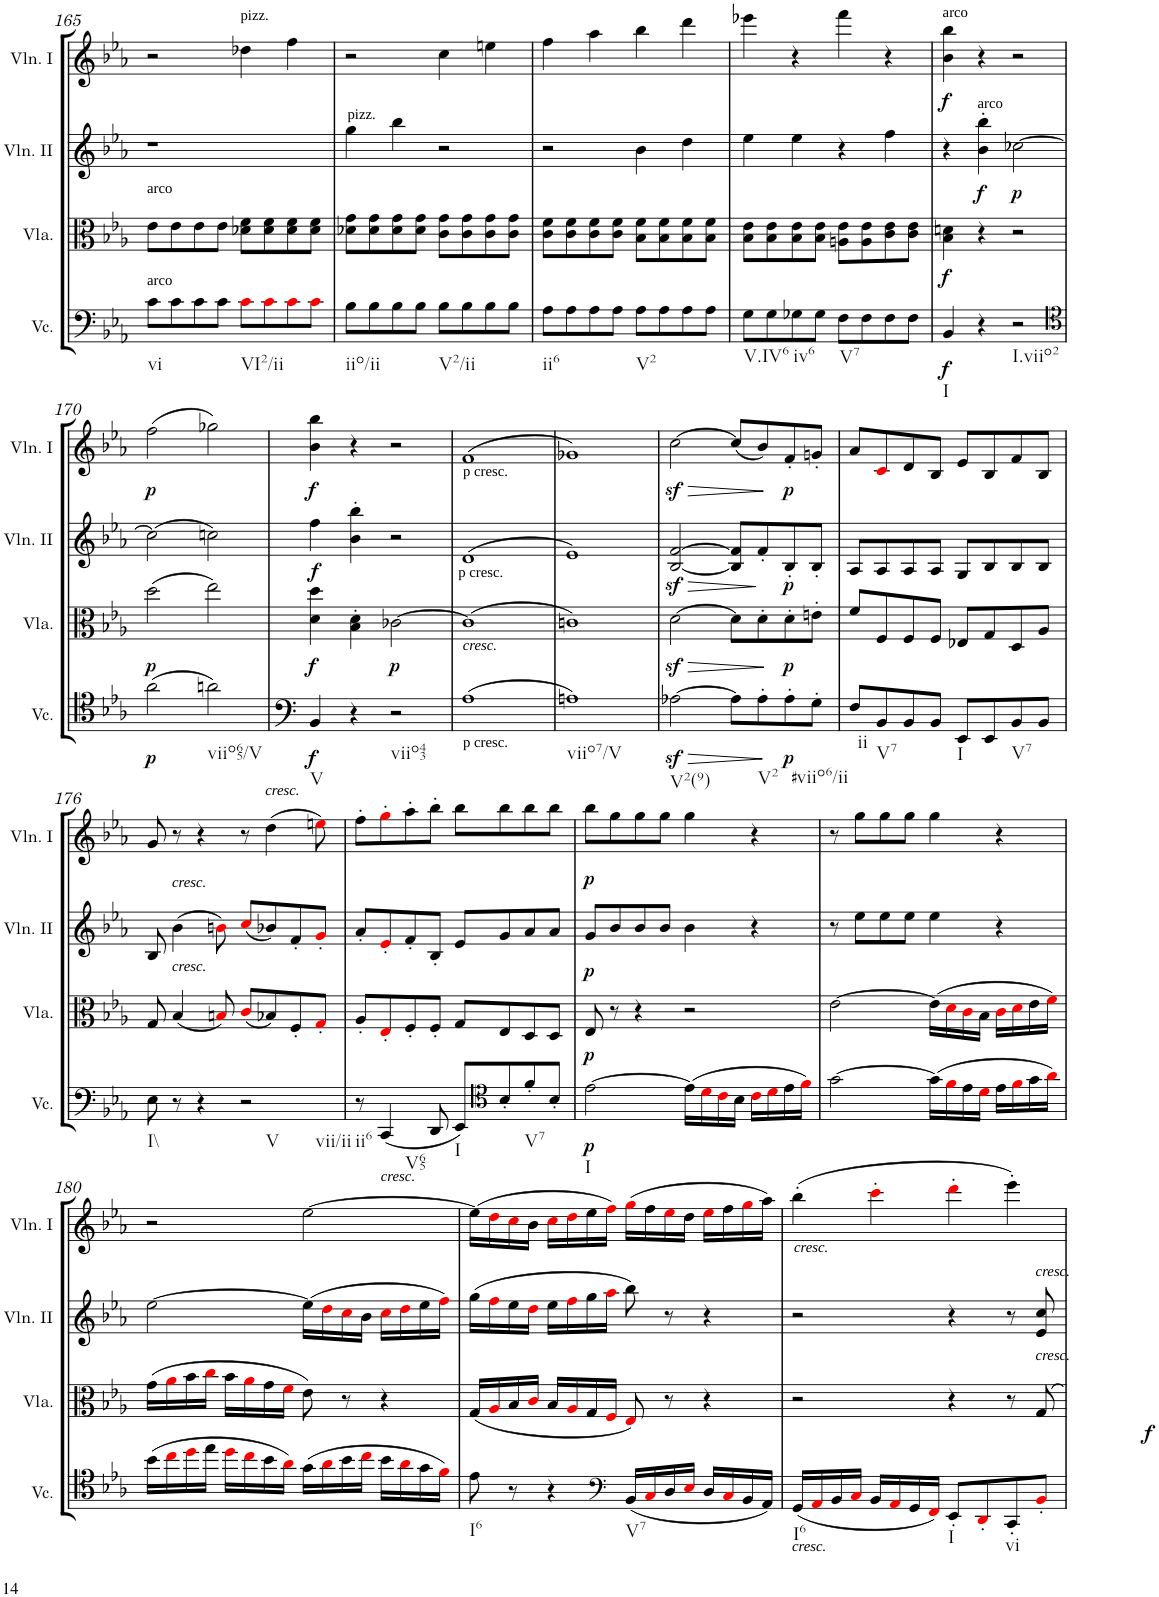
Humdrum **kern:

**kern	**dynam	**kern	**dynam	**kern	**dynam	**kern	**dynam
*part4	*part4	*part3	*part3	*part2	*part2	*part1	*part1
*staff4	*staff4	*staff3	*staff3	*staff2	*staff2	*staff1	*staff1
*I"Violoncello	*	*I"Viola	*	*I"Violin II	*	*I"Violin I	*
*I'Vc.	*	*I'Vla.	*	*I'Vln. II	*	*I'Vln. I	*
!!LO:PB:g=z
*clefF4	*	*clefC3	*	*clefG2	*	*clefG2	*
*k[b-e-a-]	*	*k[b-e-a-]	*	*k[b-e-a-]	*	*k[b-e-a-]	*
*E-:	*	*E-:	*	*E-:	*	*E-:	*
*M4/4	*	*M4/4	*	*M4/4	*	*M4/4	*
*met(c)	*	*met(c)	*	*met(c)	*	*met(c)	*
=165	=165	=165	=165	=165	=165	=165	=165
!	!	!LO:TX:a:t=arco	!	!	!	!	!
!LO:TX:a:t=arco	!	!	!	!	!	!	!
!LO:TX:b:t=vi	!	!	!	!	!	!	!
8c\L	.	8e-\L	.	1r	.	2r	.
8c\	.	8e-\	.	.	.	.	.
8c\	.	8e-\	.	.	.	.	.
8c\J	.	8e-\J	.	.	.	.	.
!	!	!	!	!	!	!LO:TX:a:t=pizz.	!
!LO:TX:b:t=VI2/ii	!	!	!	!	!	!	!
8ci\L	.	8d-X\ 8f\L	.	.	.	4dd-X\	.
8ci\	.	8d-\ 8f\	.	.	.	.	.
8ci\	.	8d-\ 8f\	.	.	.	4ff\	.
8ci\J	.	8d-\ 8f\J	.	.	.	.	.
=166	=166	=166	=166	=166	=166	=166	=166
!	!	!	!	!LO:TX:a:t=pizz.	!	!	!
!LO:TX:b:t=iio/ii	!	!	!	!	!	!	!
8B-\L	.	8d-X\ 8g\L	.	4gg\	.	2r	.
8B-\	.	8d-\ 8g\	.	.	.	.	.
8B-\	.	8d-\ 8g\	.	4bb-\	.	.	.
8B-\J	.	8d-\ 8g\J	.	.	.	.	.
!LO:TX:b:t=V2/ii	!	!	!	!	!	!	!
8B-\L	.	8c\ 8g\L	.	2r	.	4cc\	.
8B-\	.	8c\ 8g\	.	.	.	.	.
8B-\	.	8c\ 8g\	.	.	.	4een\	.
8B-\J	.	8c\ 8g\J	.	.	.	.	.
=167	=167	=167	=167	=167	=167	=167	=167
!LO:TX:b:t=ii6	!	!	!	!	!	!	!
8A-\L	.	8c\ 8f\L	.	2r	.	4ff\	.
8A-\	.	8c\ 8f\	.	.	.	.	.
8A-\	.	8c\ 8f\	.	.	.	4aa-\	.
8A-\J	.	8c\ 8f\J	.	.	.	.	.
!LO:TX:b:t=V2	!	!	!	!	!	!	!
8A-\L	.	8B-\ 8f\L	.	4b-\	.	4bb-\	.
8A-\	.	8B-\ 8f\	.	.	.	.	.
8A-\	.	8B-\ 8f\	.	4dd\	.	4ddd\	.
8A-\J	.	8B-\ 8f\J	.	.	.	.	.
=168	=168	=168	=168	=168	=168	=168	=168
!LO:TX:b:t=V.IV6	!	!	!	!	!	!	!
8G\L	.	8B-\ 8e-\L	.	4ee-\	.	4eee-X\	.
8G\	.	8B-\ 8e-\	.	.	.	.	.
!LO:TX:b:t=iv6	!	!	!	!	!	!	!
8G-X\	.	8B-\ 8e-\	.	4ee-\	.	4r	.
8G-\J	.	8B-\ 8e-\J	.	.	.	.	.
!LO:TX:b:t=V7	!	!	!	!	!	!	!
8F\L	.	8An\ 8e-\L	.	4r	.	4fff\	.
8F\	.	8A\ 8e-\	.	.	.	.	.
8F\	.	8c\ 8e-\	.	4ff\	.	4r	.
8F\J	.	8c\ 8e-\J	.	.	.	.	.
=169	=169	=169	=169	=169	=169	=169	=169
!	!	!	!	!	!	!LO:TX:a:t=arco	!
!LO:TX:b:t=I	!	!	!	!	!	!	!
!	!LO:DY:b	!	!LO:DY:b	!	!	!	!LO:DY:b
4BB-/	f	4B-\ 4dn\	f	4r	.	4b-\ 4bb-\	f
!	!	!	!	!LO:TX:a:t=arco	!	!	!
!	!	!	!	!	!LO:DY:b	!	!
4r	.	4r	.	4b-\' 4bb-\'	f	4r	.
!LO:TX:b:t=I.viio2	!	!	!	!	!	!	!
!	!	!	!	!	!LO:DY:b	!	!
2r	.	2r	.	[2cc-X\	p	2r	.
!!LO:LB:g=z
=170	=170	=170	=170	=170	=170	=170	=170
*clefC4	*	*	*	*	*	*	*
!	!LO:DY:b	!	!LO:DY:b	!	!	!	!LO:DY:b
(2a-\	p	(2dd\	p	(2cc-\]	.	(2ff\	p
!LO:TX:b:t=viio65/V	!	!	!	!	!	!	!
2an\)	.	2ee-\)	.	2ccn\)	.	2gg-X\)	.
=171	=171	=171	=171	=171	=171	=171	=171
!LO:TX:b:t=V	!	!	!	!	!	!	!
!	!LO:DY:b	!	!LO:DY:b	!	!LO:DY:b	!	!LO:DY:b
4BB-/	f	4d\ 4dd\	f	4ff\	f	4b-\ 4bb-\	f
4r	.	4B-\' 4d\'	.	4b-\' 4bb-\'	.	4r	.
!LO:TX:b:t=viio43	!	!	!	!	!	!	!
!	!	!	!LO:DY:b	!	!	!	!
2r	.	[2c-X\	p	2r	.	2r	.
=172	=172	=172	=172	=172	=172	=172	=172
!	!	!	!	!	!	!LO:TX:b:t=p cresc.	!
!	!	!	!	!LO:TX:b:t=p cresc.	!	!	!
!	!	!LO:TX:b:i:t=cresc.	!	!	!	!	!
!LO:TX:b:t=p cresc.	!	!	!	!	!	!	!
(>1A-	.	(1c-]	.	(1d	.	(1f	.
=173	=173	=173	=173	=173	=173	=173	=173
!LO:TX:b:t=viio7/V	!	!	!	!	!	!	!
1An)	.	1cn)	.	1e-)	.	1g-X)	.
=174	=174	=174	=174	=174	=174	=174	=174
!LO:TX:b:t=V2(9)	!	!	!	!	!	!	!
!	!LO:HP:b	!	!LO:HP:b	!	!LO:HP:b	!	!LO:HP:b
[2A-Xz<\	>	[2dz<\	>	[2B-/z< [2f/z<	>	[2ccz<\	>
8A-\L]	.	8d\L]	.	8B-/] 8f/]L	.	(8cc/L]	.
!LO:TX:b:t=V2	!	!	!	!	!	!	!
8A-'\	.	8d'\	.	8f'/	.	8b-/)	.
!	!LO:DY:n=1:b	!	!LO:DY:n=1:b	!	!LO:DY:n=1:b	!	!LO:DY:n=1:b
8A-'\	] p	8d'\	] p	8B-'/	] p	8f'/	] p
!LO:TX:b:t=#viio6/ii	!	!	!	!	!	!	!
8G'\J	.	8en'\J	.	8B-'/J	.	8gn'/J	.
=175	=175	=175	=175	=175	=175	=175	=175
!LO:TX:b:t=ii	!	!	!	!	!	!	!
8F/L	.	8f/L	.	8A-/L	.	8a-/L	.
!LO:TX:b:t=V7	!	!	!	!	!	!	!
8BB-/	.	8F/	.	8A-/	.	8ci/	.
8BB-/	.	8F/	.	8A-/	.	8d/	.
8BB-/J	.	8F/J	.	8A-/J	.	8B-/J	.
!LO:TX:b:t=I	!	!	!	!	!	!	!
8EE-/L	.	8E-X/L	.	8G/L	.	8e-/L	.
8EE-/	.	8G/	.	8B-/	.	8B-/	.
!LO:TX:b:t=V7	!	!	!	!	!	!	!
8BB-/	.	8D/	.	8B-/	.	8f/	.
8BB-/J	.	8A-/J	.	8B-/J	.	8B-/J	.
!!LO:LB:g=z
=176	=176	=176	=176	=176	=176	=176	=176
!LO:TX:b:t=I\\	!	!	!	!	!	!	!
8E-\	.	8G/	.	8B-/	.	8g/	.
!	!	!	!	!LO:TX:a:i:t=cresc.	!	!	!
!	!	!LO:TX:a:i:t=cresc.	!	!	!	!	!
8r	.	(4B-/	.	(4b-\	.	8r	.
4r	.	.	.	.	.	4r	.
.	.	8Bni/)	.	8bni\)	.	.	.
!LO:TX:b:t=V	!	!	!	!	!	!	!
!LO:TX:b:t=vii/ii	!	!	!	!	!	!	!
2r	.	(8ci/L	.	(8cci/L	.	8r	.
!	!	!	!	!	!	!LO:TX:a:i:t=cresc.	!
.	.	8B-X/)	.	8b-X/)	.	(4dd\	.
.	.	8F'/	.	8f'/	.	.	.
.	.	8G'i/J	.	8g'i/J	.	8eeni\)	.
=177	=177	=177	=177	=177	=177	=177	=177
!LO:TX:b:t=ii6	!	!	!	!	!	!	!
8r	.	8A-'/L	.	8a-'/L	.	8ff'\L	.
!LO:TX:b:i:t=cresc.	!	!	!	!	!	!	!
!LO:TX:b:t=V65	!	!	!	!	!	!	!
(4CC/	.	8E-'i/	.	8e-'i/	.	8gg'i\	.
.	.	8F'/	.	8f'/	.	8aa-'\	.
8DD/	.	8F'/J	.	8B-'/J	.	8bb-'\J	.
!LO:TX:b:t=I	!	!	!	!	!	!	!
8EE-/L)	.	8G/L	.	8e-/L	.	8bb-\L	.
*clefC4	*	*	*	*	*	*	*
8B-'/	.	8E-/	.	8g/	.	8bb-\	.
!LO:TX:b:t=V7	!	!	!	!	!	!	!
8f'/	.	8D/	.	8a-/	.	8bb-\	.
8B-'/J	.	8D/J	.	8a-/J	.	8bb-\J	.
=178	=178	=178	=178	=178	=178	=178	=178
!LO:TX:b:t=I	!	!	!	!	!	!	!
!	!LO:DY:b	!	!LO:DY:b	!	!LO:DY:b	!	!LO:DY:b
[2e-\	p	8E-/	p	8g/L	p	8bb-\L	p
.	.	8r	.	8b-/	.	8gg\	.
.	.	4r	.	8b-/	.	8gg\	.
.	.	.	.	8b-/J	.	8gg\J	.
(16e-\LL]	.	2r	.	4b-\	.	4gg\	.
16di\	.	.	.	.	.	.	.
16ci\	.	.	.	.	.	.	.
16B-\JJ	.	.	.	.	.	.	.
16ci\LL	.	.	.	4r	.	4r	.
16di\	.	.	.	.	.	.	.
16e-\	.	.	.	.	.	.	.
16fi\JJ)	.	.	.	.	.	.	.
=179	=179	=179	=179	=179	=179	=179	=179
[2g\	.	[2e-\	.	8r	.	8r	.
.	.	.	.	8ee-\L	.	8gg\L	.
.	.	.	.	8ee-\	.	8gg\	.
.	.	.	.	8ee-\J	.	8gg\J	.
(16g\LL]	.	(16e-\LL]	.	4ee-\	.	4gg\	.
16fi\	.	16di\	.	.	.	.	.
16e-\	.	16ci\	.	.	.	.	.
16di\JJ	.	16B-\JJ	.	.	.	.	.
16e-\LL	.	16ci\LL	.	4r	.	4r	.
16fi\	.	16di\	.	.	.	.	.
16g\	.	16e-\	.	.	.	.	.
16a-i\JJ)	.	16fi\JJ)	.	.	.	.	.
!!LO:LB:g=z
=180	=180	=180	=180	=180	=180	=180	=180
(16b-\LL	.	(16g\LL	.	[2ee-\	.	2r	.
16cci\	.	16a-i\	.	.	.	.	.
16ddi\	.	16b-\	.	.	.	.	.
16ee-\JJ	.	16cci\JJ	.	.	.	.	.
16ddi\LL	.	16b-\LL	.	.	.	.	.
16cci\	.	16a-i\	.	.	.	.	.
16b-\	.	16g\	.	.	.	.	.
16a-i\JJ)	.	16fi\JJ	.	.	.	.	.
(16g\LL	.	8e-\)	.	(16ee-\LL]	.	[2ee-\	.
16a-i\	.	.	.	16ddi\	.	.	.
16b-\	.	8r	.	16cci\	.	.	.
16cci\JJ	.	.	.	16b-\JJ	.	.	.
16b-\LL	.	4r	.	16cci\LL	.	.	.
16a-i\	.	.	.	16ddi\	.	.	.
16g\	.	.	.	16ee-\	.	.	.
16fi\JJ)	.	.	.	16ffi\JJ)	.	.	.
=181	=181	=181	=181	=181	=181	=181	=181
!LO:TX:b:t=I6	!	!	!	!	!	!	!
8e-\	.	(16G/LL	.	(16gg\LL	.	(16ee-\LL]	.
.	.	16A-i/	.	16ffi\	.	16ddi\	.
8r	.	16B-/	.	16ee-\	.	16cci\	.
.	.	16ci/JJ	.	16ddi\JJ	.	16b-\JJ	.
4r	.	16B-/LL	.	16ee-\LL	.	16cci\LL	.
.	.	16A-i/	.	16ffi\	.	16ddi\	.
.	.	16G/	.	16gg\	.	16ee-\	.
*clefF4	*	*	*	*	*	*	*
.	.	16Fi/JJ	.	16aa-i\JJ	.	16ffi\JJ)	.
!LO:TX:b:t=V7	!	!	!	!	!	!	!
(16BB-/LL	.	8E-i/)	.	8bb-\)	.	(16ggi\LL	.
16Ci/	.	.	.	.	.	16ff\	.
16D/	.	8r	.	8r	.	16ee-i\	.
16E-i/JJ	.	.	.	.	.	16dd\JJ	.
!	!	!	!LO:DY:b	!	!	!	!
16D/LL	.	4r	f	4r	.	16ee-i\LL	.
16Ci/	.	.	.	.	.	16ff\	.
16BB-/	.	.	.	.	.	16ggi\	.
16AA-/JJ)	.	.	.	.	.	16aa-\JJ)	.
=182	=182	=182	=182	=182	=182	=182	=182
!	!	!	!	!	!	!LO:TX:b:i:t=cresc.	!
!LO:TX:b:i:t=cresc.	!	!	!	!	!	!	!
!LO:TX:b:t=I6	!	!	!	!	!	!	!
(16GG/LL	.	2r	.	2r	.	(4bb-'\	.
16AA-i/	.	.	.	.	.	.	.
16BB-/	.	.	.	.	.	.	.
16Ci/JJ	.	.	.	.	.	.	.
16BB-/LL	.	.	.	.	.	4ccc'i\	.
16AA-i/	.	.	.	.	.	.	.
16GG/	.	.	.	.	.	.	.
16FFi/JJ)	.	.	.	.	.	.	.
!LO:TX:b:t=I	!	!	!	!	!	!	!
8EE-'/L	.	4r	.	4r	.	4ddd'i\	.
8DD'i/	.	.	.	.	.	.	.
!LO:TX:b:t=vi	!	!	!	!	!	!	!
8CC'/	.	8r	.	8r	.	4eee-'\)	.
!	!	!	!	!LO:TX:a:i:t=cresc.	!	!	!
!	!	!LO:TX:a:i:t=cresc.	!	!	!	!	!
8BB-'i/J	.	8G/	.	8e-/ 8cc/	.	.	.
=	=	=	=	=	=	=	=
*-	*-	*-	*-	*-	*-	*-	*-
